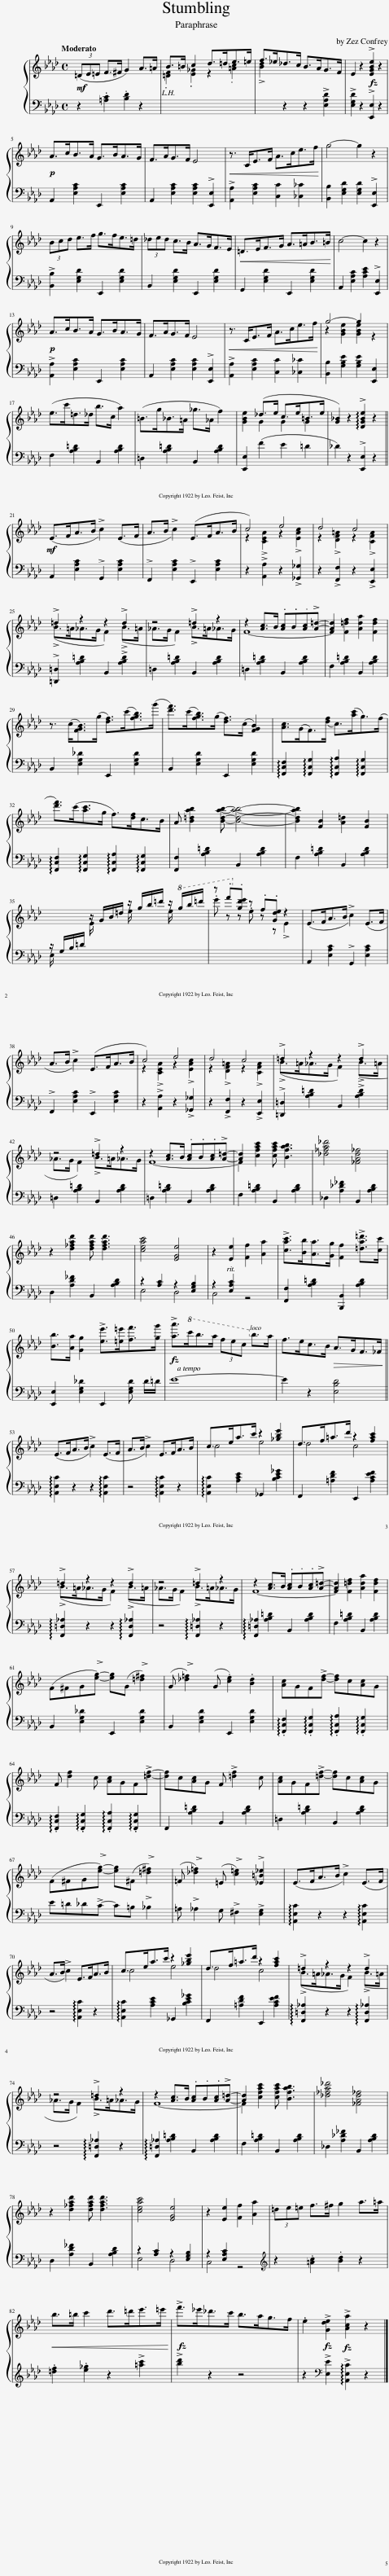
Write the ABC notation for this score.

X:1
%%score { ( 1 3 ) | ( 2 4 ) }
L:1/8
Q:1/4=170
M:4/4
I:linebreak $
K:Ab
V:1 treble
V:3 treble
V:2 bass
V:4 bass
V:1
!mf! (3(=DE=E F>^F G2) A>=A | B>=B c2 d>=de>=e | f>_e_d>c B>AG>F | E2 z2 !>![EGBe]2 z2 |$!p! A>cB>A G>BA>G | %5
 F>AG>F E4 |!<(! z3/2 C<EF/ A>ce>f!<)! | g4- g2 z2 |$ (3Bcd e>f g>fe>=d | (3_ded c>B A>GF>E | %10
!<(! =D>EF>G A>=AB>=B!<)! | c4- c2 z2 |$!p! A>cB>A G>BA>G | F>AG>F E4 |!<(! z3/2 C<EF/ A>ce>f!<)! | %15
 g4- g2 z2 |$ (e>c'=d>_d b>c a2) | (=B>g_B>=A _g>_A f2) | [GBe]2 (_d>e c>e=B>e | [G_B]2) z2 !arpeggio!!>![DGBe]2 z2 ||$ %20
!mf! (E>FA>B !>!c2) (E>F | A>B !>!c2) (E>FA>B | c4) e4 | d4 c4 |$ !>!=d2 z2 z2 !>!d2 | %25
 z4 !>!=d2 z2 | F8- | F2 [F=df]2 [Ada]2 [Fdf]2 |$ z3/2 (c<[FGB])(g/ [df]>)(c'[fgb]>)(g' | [d'f']>)(c'[fgb]>)(g [df]>)(c [FGB]2) | %30
 [Ac]>(GF>)([df] c>)([ac']g>)(f |$ [d'f']>)(c'[ac']>g f>)[df]c>B | A [B=dab]2 [Bdab]- [Bdab]4- | [Bdab]2 [FB]2 [A=d]2 [FB]2 |$ z/[I:staff +1] G,/B,/=D/[I:staff -1] z/ G/B/=d/ z/ g/b/=d'/ z/!8va(! g'/b'/=d''/ | %35
 z!8va)! .f'.[gd'e'] z .f.[Gde] !>!E2 | (E>FA>B !>!c2) (E>F |$ A>B !>!c2) (E>FA>B | c4) e4 | d4 c4 | %40
 !>!=d2 z2 z2 !>!d2 |$ z4 !>!=d2 z2 | F8- | F2 [cfac']2 [cfac'] [Bfab]3 | [_d_fa_d']4 [_FAd_f]4 |$ %45
 z2 [d_fad']2 [dfad'] [dfad']3 | [ceac']4 [EGe]4 | z2 [Ee]2 [Ff]2 [Aa]2 | !>![cac']>[Bb][Aa]>[Gg] [Ff]2 !>![=da=d']>[cc'] |$ [Bb]>[Aa] [Gg]2 !>![ee']>[=e=e'][ff']>[gg'] | %50
 !>![aa']>!8va(!c''b'>a' (3f'e'c'!8va)! b>a | f>ec>B!>(! A>GF>_F!>)! ||$ (E>FA>B !>!c2) (E>F | A>B !>!c2) E>FA>B | c>ea>c' z2 [_gbe']2 | %55
 d>f=a>d' z2 [fac']2 |$ !>!=d2 z2 z2 !>!d2 | z4 !>!=d2 z2 | F8- | F2 [F=df]2 [Ada]2 [Fdf]2 |$ %60
 (F^FG!>![eg]-) [eg](G !>![=d^f]2) | (G !>![_d=f]2) (G .[ce]2) .[Bd]2 | [Ac]GF!>![df]- [df]c[Ac]G |$ F [df]2 c [Ac]GF!>![=df]- | [df]c[Ac]G F !>![=df]2 c | %65
 [Ac]GF!>![=df]- [df]c[Ac]G |$ (F^FG!>![eg]-) [eg](^F !>![=d^f]2) | (=F !>![_d=f]2) (=E !>![c=e]2) !>![_E=B_e]2 | (E>FA>B !>!c2) (E>F |$ A>B !>!c2) E>FA>B | %70
 c>ea>c' z2 [_gbe']2 | d>f=a>d' z2 [fac']2 | !>!=d2 z2 z2 !>!d2 |$ z4 !>!=d2 z2 | F8- | %75
 F2 [cfac']2 [cfac'] [Bfab]3 | [_d_fa_d']4 [_FAd_f]4 |$ z2 [d_fad']2 [dfad'] [dfad']3 | [ceac']4 [EGe]4 | z2 [Ee]2 [Ff]2 [Aa]2 | %80
 (3=de=e f>^f g2 a>=a |$!<(! b>=b c'2 d'>=d'e'>=e'!<)! | !>!f'>_e'_d'>c' b>ag>f | .e2 !>![Gde]2 !>![Aca]2 z2 |] %84
V:2
 z2 .[=A,C]2 .[B,D]2 z2 | x8 | x2 z2 z2 !>![E,A,D]2 | !>![E,G,D]2 z2 !>![E,,E,]2 z2 |$ A,,2 [E,A,C]2 E,,2 [E,A,C]2 | %5
 A,,2 [E,A,C]2 [E,A,C]2 !>![E,,E,]2 | !>![A,,A,]2 [E,A,C]2 [C,C]2 [_C,_C]2 | [B,,B,]2 [E,G,D]2 [E,G,D]2 !>![E,,E,]2 |$ !>![B,,B,]2 [E,G,D]2 E,,2 [E,G,D]2 | B,,2 [E,G,D]2 E,,2 [E,G,D]2 | %10
 G,,2 [E,G,D]2 E,,2 [E,G,D]2 | A,,2 [E,A,C]2 [A,CE]2 !>![E,,E,]2 |$ !>![A,,A,]2 [E,A,C]2 E,,2 [E,A,C]2 | A,,2 [E,A,C]2 [E,A,C]2 !>![E,,E,]2 | !>![A,,A,]2 [E,A,C]2 [C,C]2 [_C,_C]2 | %15
 [B,,B,]2 [G,B,E]2 [G,B,E]2 [E,,E,]2 |$ F,2 [A,B,=D]2 B,,2 [A,B,D]2 | =D,2 [A,B,=D]2 B,,2 [A,B,D]2 | [E,,E,]2 (F2 E2 =D2 | _D2) z2 !>![E,,E,]2 z2 ||$ %20
 A,,2 [E,A,C]2 !>!G,,2 [E,A,C]2 | !>!F,,2 [E,A,C]2 !>!E,,2 [E,A,C]2 | z2 !>![A,,A,]2 z2 !>![_G,,_G,]2 | z2 !>![F,,F,]2 z2 !>![E,,E,]2 |$ !>![=D,,=D,]2 [A,B,=D]2 B,,2 !>![A,B,D]2 | %25
 =D,2 [A,B,=D]2 B,,2 [A,B,D]2 | =D,2 [A,B,=D]2 B,,2 [A,B,D]2 | F,2 [A,B,=D]2 B,,2 [A,B,D]2 |$ B,,2 [E,G,_D]2 E,,2 [E,G,D]2 | B,,2 [E,G,D]2 E,,2 [E,G,D]2 | %30
 !arpeggio![F,,C,F,]2 !arpeggio![F,,C,G,]2 !arpeggio![F,,C,A,]2 !arpeggio![F,,C,G,]2 |$ !arpeggio![F,,C,F,]2 !arpeggio![F,,C,G,]2 !arpeggio![F,,C,A,]2 !arpeggio![F,,C,G,]2 | [F,,F,]2 [A,B,=D]2 B,,2 [A,B,D]2 | F,2 [A,B,=D]2 B,,2 [A,B,D]2 |$ E,/ x/ x[I:staff -1] E/[I:staff +1] x/ x[I:staff -1] e/[I:staff +1] x/ x!8va(![I:staff -1] e'/[I:staff +1] x/ x!8va)! | %35
 x8 | A,,2 [E,A,C]2 !>!G,,2 [E,A,C]2 |$ !>!F,,2 [E,A,C]2 !>!E,,2 [E,A,C]2 | z2 !>![A,,A,]2 z2 !>![_G,,_G,]2 | z2 !>![F,,F,]2 z2 !>![E,,E,]2 | %40
 !>![=D,,=D,]2 [A,B,=D]2 B,,2 !>![A,B,D]2 |$ =D,2 [A,B,=D]2 B,,2 [A,B,D]2 | =D,2 [A,B,=D]2 B,,2 [A,B,D]2 | F,2 [A,B,=D]2 B,,2 [A,B,D]2 | _D,2 [A,_D_F]2 B,,2 [A,B,D]2 |$ %45
 D,2 [A,D_F]2 B,,2 [A,B,D]2 | z2 [A,C]2 z2 [E,G,B,]2 | z2 [E,A,C]2 z4 | [F,,F,]2 [A,B,=D]2 [B,,,B,,]2 [A,B,D]2 |$ [E,,E,]2 [E,G,_D]2 E,,2 [E,G,D] D/=D/ | %50
 E8- | E2 z2 [E,B,D]4 ||$ !arpeggio![A,,E,C]2 z2 z2 !arpeggio![A,,E,C]2 | z4 !arpeggio![A,,E,C]2 z2 | !arpeggio![A,,E,C]2 [A,CE]2 _G,,2 [B,CE_G]2 | %55
 F,,2 [=A,DF]2 E,,2 [A,CEF]2 |$ !arpeggio![F,,=D,_A,]2 z2 z2 !arpeggio![F,,D,_A,]2 | z4 !arpeggio![F,,=D,_A,]2 z2 | !arpeggio![F,,=D,_A,]2 [A,B,=D]2 B,,2 [A,B,D]2 | F,2 [A,B,=D]2 B,,2 [A,B,D]2 |$ %60
 B,,2 [E,G,_D]2 E,,2 [E,G,D]2 | B,,2 [E,G,D]2 E,,2 [E,G,D]2 | !arpeggio!.[F,,C,F,]2 !arpeggio!.[F,,C,G,]2 !arpeggio!.[F,,C,A,]2 !arpeggio!.[F,,C,G,]2 |$ !arpeggio!.[F,,C,F,]2 !arpeggio!.[F,,C,G,]2 !arpeggio!.[F,,C,A,]2 !arpeggio!.[F,,C,G,]2 | F,,2 [A,B,=D]2 B,,2 [A,B,D]2 | %65
 =D,2 [A,B,=D]2 B,,2 [A,B,D]2 |$ E=D_D!>!C- C=B, !>!_B,2 | =A, !>!_A,2 G, !>!^F,2 !>![E,G,]2 | !arpeggio![A,,E,C]2 z2 z2 !arpeggio![A,,E,C]2 |$ z4 !arpeggio![A,,E,C]2 z2 | %70
 !arpeggio![A,,E,C]2 [A,CE]2 _G,,2 [B,CE_G]2 | F,,2 [=A,DF]2 E,,2 [A,CEF]2 | !arpeggio![F,,=D,_A,]2 z2 z2 !arpeggio![F,,D,_A,]2 |$ z4 !arpeggio![F,,=D,_A,]2 z2 | !arpeggio![F,,=D,_A,]2 [A,B,=D]2 B,,2 [A,B,D]2 | %75
 F,2 [A,B,=D]2 B,,2 [A,B,D]2 | _D,2 [A,_D_F]2 B,,2 [A,B,D]2 |$ D,2 [A,D_F]2 B,,2 [A,B,D]2 | z2 [A,C]2 z2 [E,G,B,]2 | z2 [E,A,C]2 z4 | %80
[K:treble] z2 .[=Ac]2 .[Bd]2 z2 |$ .[=df]2 .[e_g]2 z2 !>![=ac']2 | !>![bd']2 z2 z4 | z2[K:bass] !>![E,E]2 !arpeggio!!>![A,,E,C]2 z2 |] %84
V:3
 x8 | .[=DF]2 .[E_G]2 z2 .[=Ac]2 | !>![Bd]2 x6 | x8 |$ x8 | %5
 x8 | x8 | x8 |$ x8 | x8 | %10
 x8 | x8 |$ x8 | x8 | x8 | %15
 z2 [GBe]2 [GBe]2 x2 |$ x8 | x8 | x2 G2 G2 G2 | x8 ||$ %20
 x8 | x8 | z2 !>![CEA]2 z2 !>![EAc]2 | z2 !>![DF=A]2 z2 !>![CFA]2 |$ (!>!B>=A_A>G F2) (!>!B>=A | %25
 _A>G F2) !>!B>=A_A>G | z2 [Ac]>B .[Ac].B.[Ac]!>![A=d]- | [Ad]2 x6 |$ x8 | x8 | %30
 x8 |$ x8 | x8 | x8 |$ x13/2!8va(! x3/2 | %35
 .e''!8va)! z z .e z z z2 | x8 |$ x8 | z2 !>![CEA]2 z2 !>![EAc]2 | z2 !>![DF=A]2 z2 !>![CFA]2 | %40
 (!>!B>=A_A>G F2) (!>!B>=A |$ _A>G F2) !>!B>=A_A>G | z2 [Ac]>B .[Ac].B.[Ac]!>![A=d]- | [Ad]2 x6 | x8 |$ %45
 x8 | x8 | x8 | x8 |$ x8 | %50
 x3/2!8va(! x9/2!8va)! x2 | x8 ||$ x8 | x8 | c4 e4 | %55
 d4 c4 |$ (!>!B>=A_A>G F2) (!>!B>=A | _A>G F2) !>!B>=A_A>G | z2 [Ac]>B .[Ac].B.[Ac]!>![A=d]- | [Ad]2 x6 |$ %60
 x8 | x8 | x8 |$ x8 | x8 | %65
 x8 |$ x8 | x8 | x8 |$ x8 | %70
 c4 e4 | d4 c4 | (!>!B>=A_A>G F2) (!>!B>=A |$ _A>G F2) !>!B>=A_A>G | z2 [Ac]>B .[Ac].B.[Ac]!>![A=d]- | %75
 [Ad]2 x6 | x8 |$ x8 | x8 | x8 | %80
 x8 |$ x8 | x8 | x8 |] %84
V:4
 x8 | x8 | x8 | x8 |$ x8 | %5
 x8 | x8 | x8 |$ x8 | x8 | %10
 x8 | x8 |$ x8 | x8 | x8 | %15
 x8 |$ x8 | x8 | x8 | x8 ||$ %20
 x8 | x8 | x8 | x8 |$ x8 | %25
 x8 | x8 | x8 |$ x8 | x8 | %30
 x8 |$ x8 | x8 | x8 |$ x6!8va(! x2!8va)! | %35
 x8 | x8 |$ x8 | x8 | x8 | %40
 x8 |$ x8 | x8 | x8 | x8 |$ %45
 x8 | E,4 D,4 | C,4 x4 | x8 |$ x8 | %50
 x8 | x8 ||$ x8 | x8 | x8 | %55
 x8 |$ x8 | x8 | x8 | x8 |$ %60
 x8 | x8 | x8 |$ x8 | x8 | %65
 x8 |$ x8 | x8 | x8 |$ x8 | %70
 x8 | x8 | x8 |$ x8 | x8 | %75
 x8 | x8 |$ x8 | E,4 D,4 | C,4 x4 | %80
[K:treble] x8 |$ x8 | x8 | x2[K:bass] x6 |] %84
